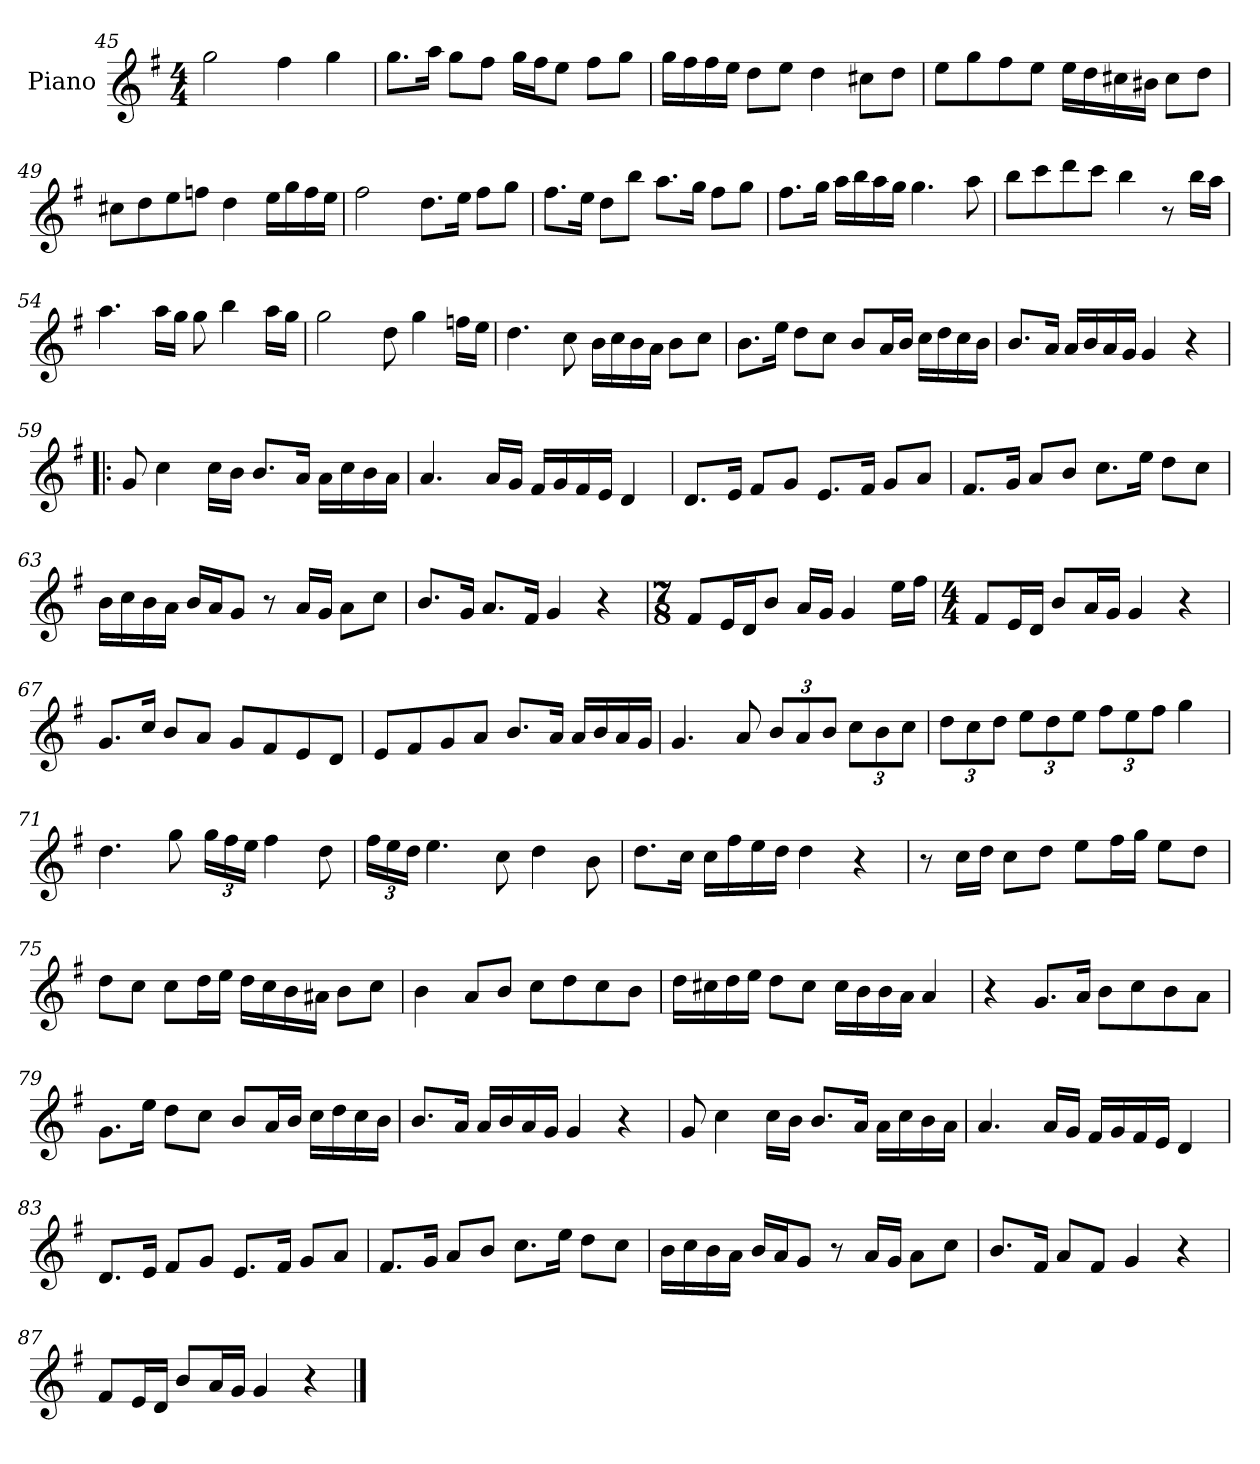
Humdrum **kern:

**kern
*part1
*staff1
*I"Piano
*I'Pno.
*clefG2
*k[f#]
*M4/4
=45
2gg\
4ff#\
4gg\
!!LO:LB:g=z
=46
8.gg\L
16aa\Jk
8gg\L
8ff#\J
16gg\LL
16ff#\J
8ee\J
8ff#\L
8gg\J
=47
16gg\LL
16ff#\
16ff#\
16ee\JJ
8dd\L
8ee\J
4dd\
8cc#X\L
8dd\J
=48
8ee\L
8gg\
8ff#\
8ee\J
16ee\LL
16dd\
16cc#X\
16b#X\JJ
8cc#\L
8dd\J
=49
8cc#X\L
8dd\
8ee\
8ffn\J
4dd\
16ee\LL
16gg\
16ff\
16ee\JJ
!!LO:LB:g=z
=50
2ff#\
8.dd\L
16ee\Jk
8ff#\L
8gg\J
=51
8.ff#\L
16ee\Jk
8dd\L
8bb\J
8.aa\L
16gg\Jk
8ff#\L
8gg\J
=52
8.ff#\L
16gg\Jk
16aa\LL
16bb\
16aa\
16gg\JJ
4.gg\
8aa\
=53
8bb\L
8ccc\
8ddd\
8ccc\J
4bb\
8r
16bb\LL
16aa\JJ
!!LO:LB:g=z
=54
4.aa\
16aa\LL
16gg\JJ
8gg\
4bb\
16aa\LL
16gg\JJ
=55
2gg\
8dd\
4gg\
16ffn\LL
16ee\JJ
=56
4.dd\
8cc\
16b\LL
16cc\
16b\
16a\JJ
8b\L
8cc\J
=57
8.b\L
16ee\Jk
8dd\L
8cc\J
8b/L
16a/L
16b/JJ
16cc\LL
16dd\
16cc\
16b\JJ
=58
8.b/L
16a/Jk
16a/LL
16b/
16a/
16g/JJ
4g/
4r
!!LO:LB:g=z
=59!|:
8g/
4cc\
16cc\LL
16b\JJ
8.b/L
16a/Jk
16a\LL
16cc\
16b\
16a\JJ
=60
4.a/
16a/LL
16g/JJ
16f#/LL
16g/
16f#/
16e/JJ
4d/
=61
8.d/L
16e/Jk
8f#/L
8g/J
8.e/L
16f#/Jk
8g/L
8a/J
=62
8.f#/L
16g/Jk
8a/L
8b/J
8.cc\L
16ee\Jk
8dd\L
8cc\J
!!LO:LB:g=z
=63
16b\LL
16cc\
16b\
16a\JJ
16b/LL
16a/J
8g/J
8r
16a/LL
16g/JJ
8a\L
8cc\J
=64
8.b/L
16g/Jk
8.a/L
16f#/Jk
4g/
4r
=65
*M7/8
8f#/L
16e/L
16d/J
8b/J
16a/LL
16g/JJ
4g/
16ee\LL
16ff#\JJ
=66
*M4/4
8f#/L
16e/L
16d/JJ
8b/L
16a/L
16g/JJ
4g/
4r
!!LO:LB:g=z
=67
8.g/L
16cc/Jk
8b/L
8a/J
8g/L
8f#/
8e/
8d/J
=68
8e/L
8f#/
8g/
8a/J
8.b/L
16a/Jk
16a/LL
16b/
16a/
16g/JJ
=69
4.g/
8a/
*Xbrackettup
12b/L
12a/
12b/J
12cc\L
12b\
12cc\J
=70
12dd\L
12cc\
12dd\J
12ee\L
12dd\
12ee\J
12ff#\L
12ee\
12ff#\J
4gg\
!!LO:LB:g=z
=71
4.dd\
8gg\
24gg\LL
24ff#\
24ee\JJ
4ff#\
8dd\
=72
24ff#\LL
24ee\
24dd\JJ
4.ee\
8cc\
4dd\
8b\
=73
8.dd\L
16cc\Jk
16cc\LL
16ff#\
16ee\
16dd\JJ
4dd\
4r
=74
8r
16cc\LL
16dd\JJ
8cc\L
8dd\J
8ee\L
16ff#\L
16gg\JJ
8ee\L
8dd\J
!!LO:LB:g=z
=75
8dd\L
8cc\J
8cc\L
16dd\L
16ee\JJ
16dd\LL
16cc\
16b\
16a#X\JJ
8b\L
8cc\J
=76
4b\
8a/L
8b/J
8cc\L
8dd\
8cc\
8b\J
=77
16dd\LL
16cc#X\
16dd\
16ee\JJ
8dd\L
8cc#\J
16cc#\LL
16b\
16b\
16a\JJ
4a/
=78
4r
8.g/L
16a/Jk
8b\L
8cc\
8b\
8a\J
!!LO:LB:g=z
=79
8.g\L
16ee\Jk
8dd\L
8cc\J
8b/L
16a/L
16b/JJ
16cc\LL
16dd\
16cc\
16b\JJ
=80
8.b/L
16a/Jk
16a/LL
16b/
16a/
16g/JJ
4g/
4r
=81
8g/
4cc\
16cc\LL
16b\JJ
8.b/L
16a/Jk
16a\LL
16cc\
16b\
16a\JJ
=82
4.a/
16a/LL
16g/JJ
16f#/LL
16g/
16f#/
16e/JJ
4d/
!!LO:PB:g=z
=83
8.d/L
16e/Jk
8f#/L
8g/J
8.e/L
16f#/Jk
8g/L
8a/J
=84
8.f#/L
16g/Jk
8a/L
8b/J
8.cc\L
16ee\Jk
8dd\L
8cc\J
=85
16b\LL
16cc\
16b\
16a\JJ
16b/LL
16a/J
8g/J
8r
16a/LL
16g/JJ
8a\L
8cc\J
=86
8.b/L
16f#/Jk
8a/L
8f#/J
4g/
4r
!!LO:LB:g=z
=87
8f#/L
16e/L
16d/JJ
8b/L
16a/L
16g/JJ
4g/
4r
==
*-
